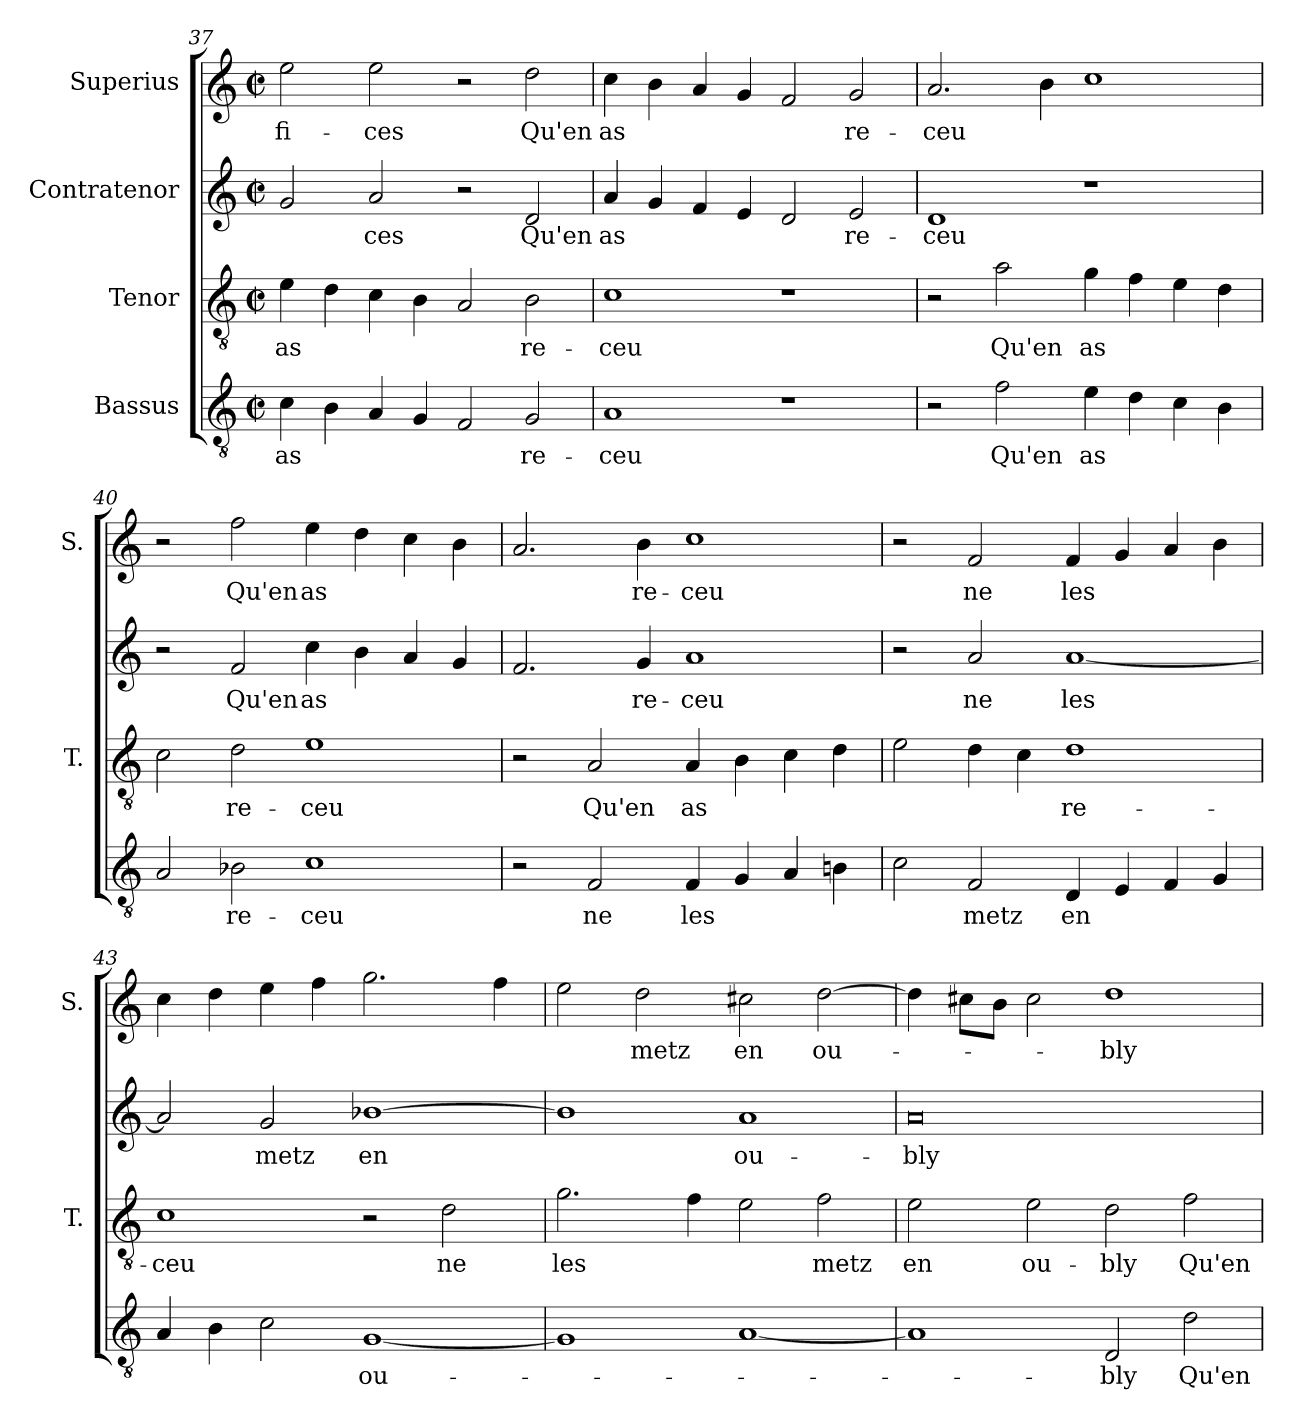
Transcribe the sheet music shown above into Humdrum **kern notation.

**kern	**text	**kern	**text	**kern	**text	**kern	**text
*part4	*part4	*part3	*part3	*part2	*part2	*part1	*part1
*staff4	*staff4	*staff3	*staff3	*staff2	*staff2	*staff1	*staff1
*I"Bassus	*	*I"Tenor	*	*I"Contratenor	*	*I"Superius	*
*	*	*I'T.	*	*	*	*I'S.	*
*clefGv2	*	*clefGv2	*	*clefG2	*	*clefG2	*
*k[]	*	*k[]	*	*k[]	*	*k[]	*
*C:	*	*C:	*	*C:	*	*C:	*
*M2/2	*	*M2/2	*	*M2/2	*	*M2/2	*
*met(c|)	*	*met(c|)	*	*met(c|)	*	*met(c|)	*
=37	=37	=37	=37	=37	=37	=37	=37
4c\	as	4e\	as	2g/	.	2ee\	-fi-
4B\	.	4d\	.	.	.	.	.
4A/	.	4c\	.	2a/	-ces	2ee\	-ces
4G/	.	4B\	.	.	.	.	.
2F/	.	2A/	.	2r	.	2r	.
2G/	re-	2B\	re-	2d/	Qu'en	2dd\	Qu'en
=38	=38	=38	=38	=38	=38	=38	=38
1A/	-ceu	1c\	-ceu	4a/	as	4cc\	as
.	.	.	.	4g/	.	4b\	.
.	.	.	.	4f/	.	4a/	.
.	.	.	.	4e/	.	4g/	.
1r	.	1r	.	2d/	.	2f/	.
.	.	.	.	2e/	re-	2g/	re-
!!LO:LB:g=z
=39	=39	=39	=39	=39	=39	=39	=39
2r	.	2r	.	1d/	-ceu	2.a/	-ceu
2f\	Qu'en	2a\	Qu'en	.	.	.	.
.	.	.	.	.	.	4b\	.
4e\	as	4g\	as	1r	.	1cc\	.
4d\	.	4f\	.	.	.	.	.
4c\	.	4e\	.	.	.	.	.
4B\	.	4d\	.	.	.	.	.
=40	=40	=40	=40	=40	=40	=40	=40
2A/	.	2c\	.	2r	.	2r	.
2B-X\	re-	2d\	re-	2f/	Qu'en	2ff\	Qu'en
1c\	-ceu	1e\	-ceu	4cc\	as	4ee\	as
.	.	.	.	4b\	.	4dd\	.
.	.	.	.	4a/	.	4cc\	.
.	.	.	.	4g/	.	4b\	.
=41	=41	=41	=41	=41	=41	=41	=41
2r	.	2r	.	2.f/	.	2.a/	.
2F/	ne	2A/	Qu'en	.	.	.	.
.	.	.	.	4g/	re-	4b\	re-
4F/	les	4A/	as	1a/	-ceu	1cc\	-ceu
4G/	.	4B\	.	.	.	.	.
4A/	.	4c\	.	.	.	.	.
4Bn\	.	4d\	.	.	.	.	.
=42	=42	=42	=42	=42	=42	=42	=42
2c\	.	2e\	.	2r	.	2r	.
2F/	metz	4d\	.	2a/	ne	2f/	ne
.	.	4c\	.	.	.	.	.
4D/	en	1d\	re-	[1a/	les	4f/	les
4E/	.	.	.	.	.	4g/	.
4F/	.	.	.	.	.	4a/	.
4G/	.	.	.	.	.	4b\	.
!!LO:PB:g=z
=43	=43	=43	=43	=43	=43	=43	=43
4A/	.	1c\	-ceu	2a/]	.	4cc\	.
4B\	.	.	.	.	.	4dd\	.
2c\	.	.	.	2g/	metz	4ee\	.
.	.	.	.	.	.	4ff\	.
[1G/	ou-	2r	.	[1b-X\	en	2.gg\	.
.	.	2d\	ne	.	.	.	.
.	.	.	.	.	.	4ff\	.
=44	=44	=44	=44	=44	=44	=44	=44
1G/]	.	2.g\	les	1b-\]	.	2ee\	.
.	.	.	.	.	.	2dd\	metz
.	.	4f\	.	.	.	.	.
[1A/	.	2e\	.	1a/	ou-	2cc#X\	en
.	.	2f\	metz	.	.	[2dd\	ou-
=45	=45	=45	=45	=45	=45	=45	=45
1A/]	.	2e\	en	0a/	-bly	4dd\]	.
.	.	.	.	.	.	8cc#X\L	.
.	.	.	.	.	.	8b\J	.
.	.	2e\	ou-	.	.	2cc#\	.
2D/	-bly	2d\	-bly	.	.	1dd\	-bly
2d\	Qu'en	2f\	Qu'en	.	.	.	.
=	=	=	=	=	=	=	=
*-	*-	*-	*-	*-	*-	*-	*-
